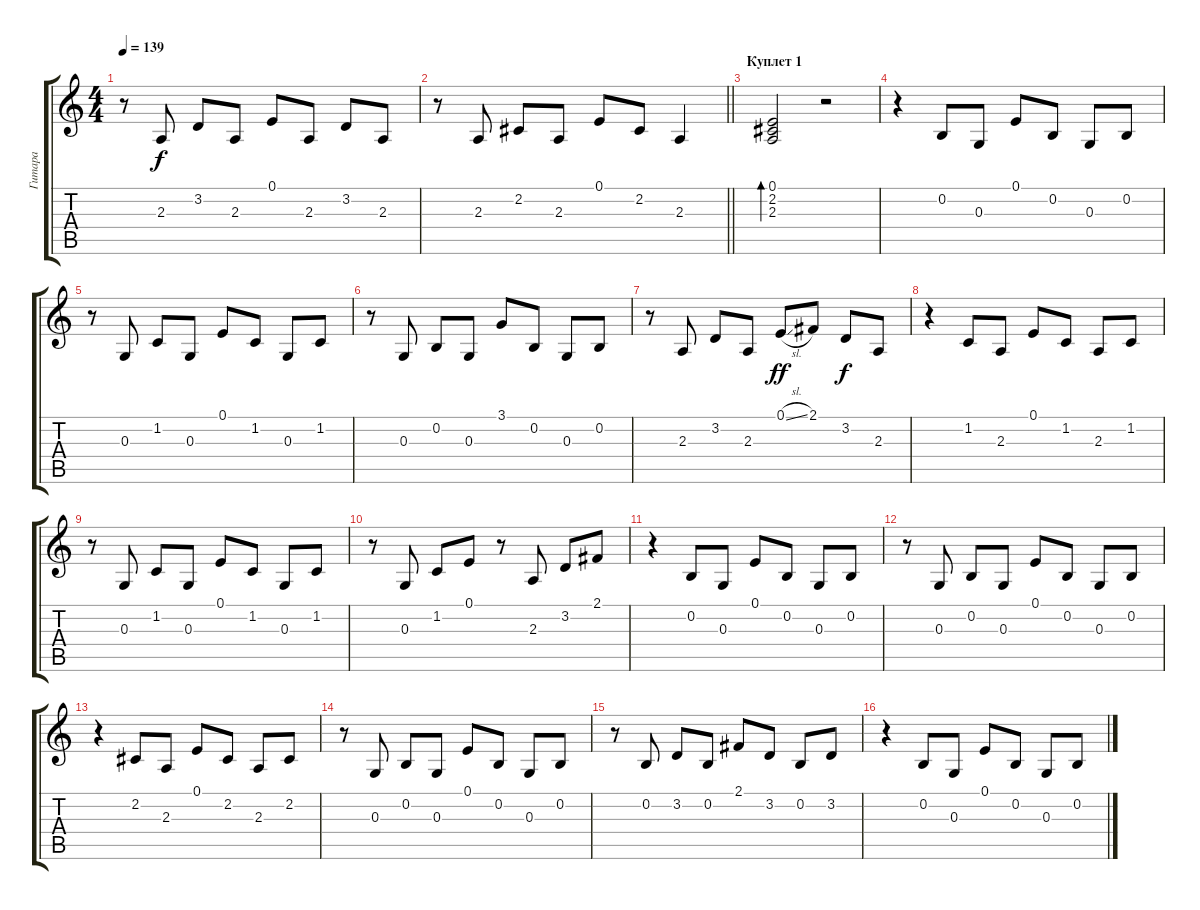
\track ("Гитара" "Гитара") {instrument orchestralharp}
\staff {score tabs}
\tuning (E4 B3 G3 D3 A2 E2) {hide}
\ts (4 4)
\tempo 139
\clef g2
\ks c
r.8{dy f} 2.3.8 3.2.8 2.3.8 0.1.8 2.3.8 3.2.8 2.3.8 |
\barLineRight lightlight
r.8 2.3.8 2.2.8 2.3.8 0.1.8 2.2.8 2.3.4 |
\section ("" "Куплет 1")
(0.1 2.2 2.3).2{bd 480} r.2 |
r.4 0.2.8 0.3.8 0.1.8 0.2.8 0.3.8 0.2.8 |
r.8 0.3.8 1.2.8 0.3.8 0.1.8 1.2.8 0.3.8 1.2.8 |
r.8 0.3.8 0.2.8 0.3.8 3.1.8 0.2.8 0.3.8 0.2.8 |
r.8 2.3.8 3.2.8 2.3.8 0.1{sl}.8{dy ff} 2.1.8 3.2.8{dy f} 2.3.8 |
r.4 1.2.8 2.3.8 0.1.8 1.2.8 2.3.8 1.2.8 |
r.8 0.3.8 1.2.8 0.3.8 0.1.8 1.2.8 0.3.8 1.2.8 |
r.8 0.3.8 1.2.8 0.1.8 r.8 2.3.8 3.2.8 2.1.8 |
r.4 0.2.8 0.3.8 0.1.8 0.2.8 0.3.8 0.2.8 |
r.8 0.3.8 0.2.8 0.3.8 0.1.8 0.2.8 0.3.8 0.2.8 |
r.4 2.2.8 2.3.8 0.1.8 2.2.8 2.3.8 2.2.8 |
r.8 0.3.8 0.2.8 0.3.8 0.1.8 0.2.8 0.3.8 0.2.8 |
r.8 0.2.8 3.2.8 0.2.8 2.1.8 3.2.8 0.2.8 3.2.8 |
r.4 0.2.8 0.3.8 0.1.8 0.2.8 0.3.8 0.2.8
